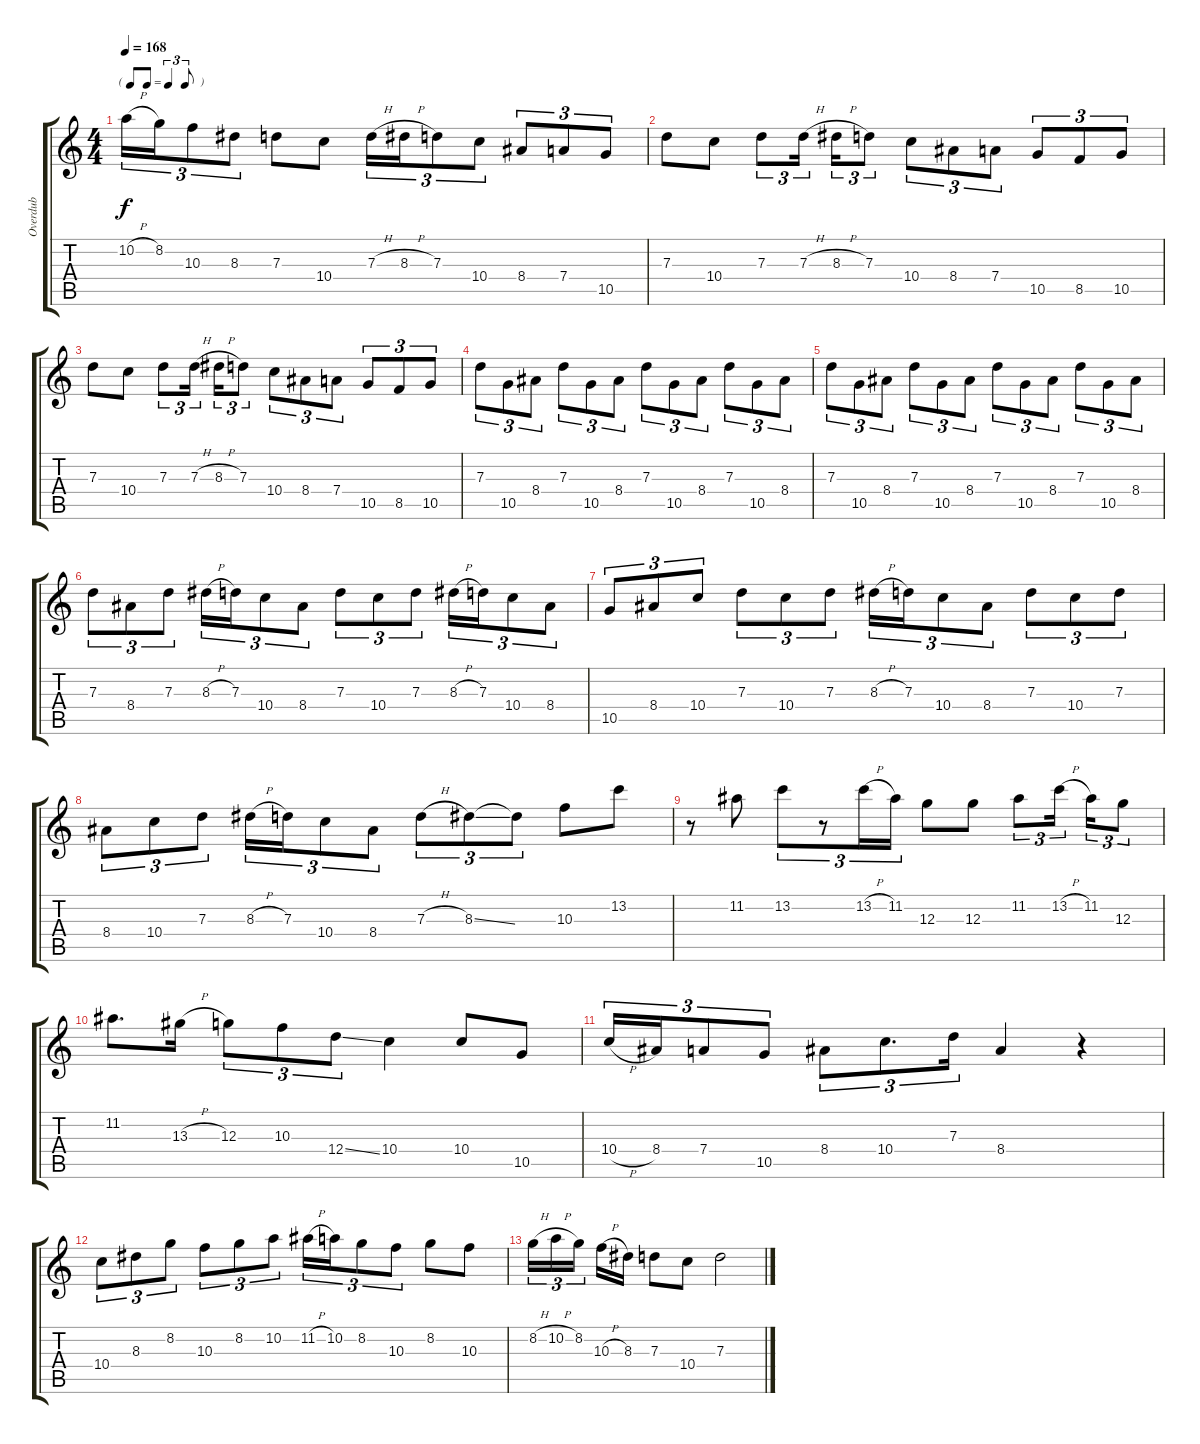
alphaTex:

\track ("Overdub" "Overdub") {instrument fretlessbass}
\staff {score tabs}
\tuning (E4 B3 G3 D3 A2 E2) {hide}
\ts (4 4)
\tf triplet8th
\tempo 168
\clef g2
\ks c
10.2{h}.16{tu (3 2) dy f} 8.2.16{tu (3 2)} 10.3.8{tu (3 2)} 8.3.8{tu (3 2)} 7.3.8 10.4.8 7.3{h}.16{tu (3 2)} 8.3{h}.16{tu (3 2)} 7.3.8{tu (3 2)} 10.4.8{tu (3 2)} 8.4.8{tu (3 2)} 7.4.8{tu (3 2)} 10.5.8{tu (3 2)} |
7.3.8 10.4.8 7.3.8{tu (3 2)} 7.3{h}.16{tu (3 2)} 8.3{h}.16{tu (3 2)} 7.3.8{tu (3 2)} 10.4.8{tu (3 2)} 8.4.8{tu (3 2)} 7.4.8{tu (3 2)} 10.5.8{tu (3 2)} 8.5.8{tu (3 2)} 10.5.8{tu (3 2)} |
7.3.8 10.4.8 7.3.8{tu (3 2)} 7.3{h}.16{tu (3 2)} 8.3{h}.16{tu (3 2)} 7.3.8{tu (3 2)} 10.4.8{tu (3 2)} 8.4.8{tu (3 2)} 7.4.8{tu (3 2)} 10.5.8{tu (3 2)} 8.5.8{tu (3 2)} 10.5.8{tu (3 2)} |
7.3.8{tu (3 2)} 10.5.8{tu (3 2)} 8.4.8{tu (3 2)} 7.3.8{tu (3 2)} 10.5.8{tu (3 2)} 8.4.8{tu (3 2)} 7.3.8{tu (3 2)} 10.5.8{tu (3 2)} 8.4.8{tu (3 2)} 7.3.8{tu (3 2)} 10.5.8{tu (3 2)} 8.4.8{tu (3 2)} |
7.3.8{tu (3 2)} 10.5.8{tu (3 2)} 8.4.8{tu (3 2)} 7.3.8{tu (3 2)} 10.5.8{tu (3 2)} 8.4.8{tu (3 2)} 7.3.8{tu (3 2)} 10.5.8{tu (3 2)} 8.4.8{tu (3 2)} 7.3.8{tu (3 2)} 10.5.8{tu (3 2)} 8.4.8{tu (3 2)} |
7.3.8{tu (3 2)} 8.4.8{tu (3 2)} 7.3.8{tu (3 2)} 8.3{h}.16{tu (3 2)} 7.3.16{tu (3 2)} 10.4.8{tu (3 2)} 8.4.8{tu (3 2)} 7.3.8{tu (3 2)} 10.4.8{tu (3 2)} 7.3.8{tu (3 2)} 8.3{h}.16{tu (3 2)} 7.3.16{tu (3 2)} 10.4.8{tu (3 2)} 8.4.8{tu (3 2)} |
10.5.8{tu (3 2)} 8.4.8{tu (3 2)} 10.4.8{tu (3 2)} 7.3.8{tu (3 2)} 10.4.8{tu (3 2)} 7.3.8{tu (3 2)} 8.3{h}.16{tu (3 2)} 7.3.16{tu (3 2)} 10.4.8{tu (3 2)} 8.4.8{tu (3 2)} 7.3.8{tu (3 2)} 10.4.8{tu (3 2)} 7.3.8{tu (3 2)} |
8.4.8{tu (3 2)} 10.4.8{tu (3 2)} 7.3.8{tu (3 2)} 8.3{h}.16{tu (3 2)} 7.3.16{tu (3 2)} 10.4.8{tu (3 2)} 8.4.8{tu (3 2)} 7.3{h}.8{tu (3 2)} 8.3{ss}.8{tu (3 2)} 8.3{t}.8{tu (3 2)} 10.3.8 13.2.8 |
r.8 11.2.8 13.2.8{tu (3 2)} r.8{tu (3 2)} 13.2{h}.16{tu (3 2)} 11.2.16{tu (3 2)} 12.3.8 12.3.8 11.2.8{tu (3 2)} 13.2{h}.16{tu (3 2)} 11.2.16{tu (3 2)} 12.3.8{tu (3 2)} |
11.2.8{d} 13.3{h}.16 12.3.8{tu (3 2)} 10.3.8{tu (3 2)} 12.4{ss}.8{tu (3 2)} 10.4.4 10.4.8 10.5.8 |
10.4{h}.16{tu (3 2)} 8.4.16{tu (3 2)} 7.4.8{tu (3 2)} 10.5.8{tu (3 2)} 8.4.8{tu (3 2)} 10.4.8{d tu (3 2)} 7.3.16{tu (3 2)} 8.4.4 r.4 |
10.4.8{tu (3 2)} 8.3.8{tu (3 2)} 8.2.8{tu (3 2)} 10.3.8{tu (3 2)} 8.2.8{tu (3 2)} 10.2.8{tu (3 2)} 11.2{h}.16{tu (3 2)} 10.2.16{tu (3 2)} 8.2.8{tu (3 2)} 10.3.8{tu (3 2)} 8.2.8 10.3.8 |
8.2{h}.16{tu (3 2)} 10.2{h}.16{tu (3 2)} 8.2.16{tu (3 2)} 10.3{h}.16 8.3.16 7.3.8 10.4.8 7.3.2
